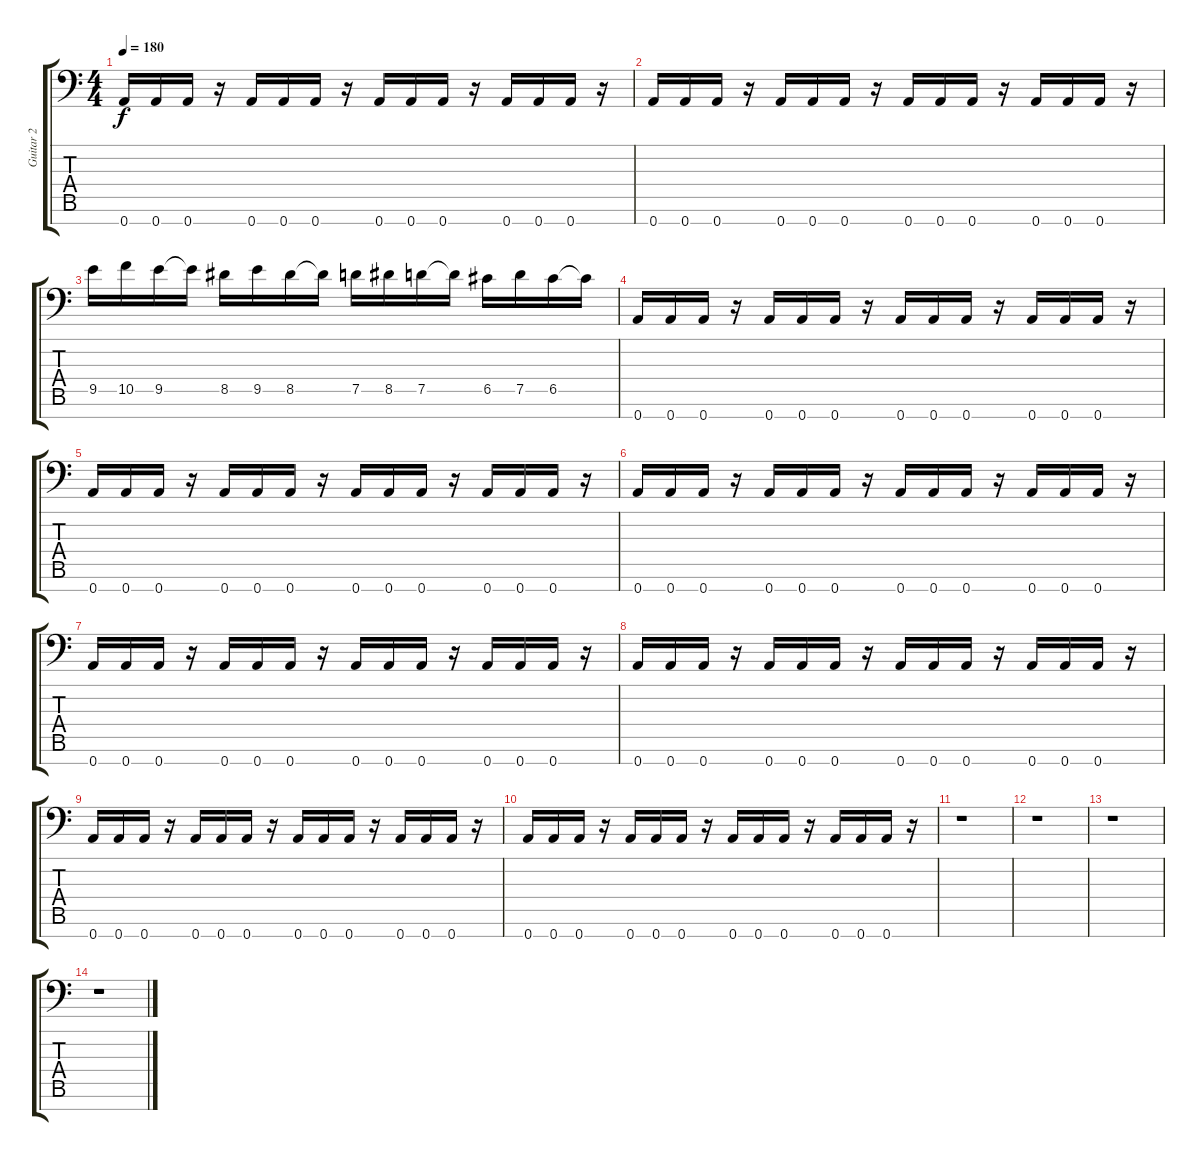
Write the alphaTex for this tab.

\track ("Guitar 2" "Guitar 2") {instrument distortionguitar}
\staff {score tabs}
\tuning (D4 A3 F3 C3 G2 D2 A1) {hide}
\ts (4 4)
\tempo 180
\clef f4
\ks c
0.7.16{dy f} 0.7.16 0.7.16 r.16 0.7.16 0.7.16 0.7.16 r.16 0.7.16 0.7.16 0.7.16 r.16 0.7.16 0.7.16 0.7.16 r.16 |
0.7.16 0.7.16 0.7.16 r.16 0.7.16 0.7.16 0.7.16 r.16 0.7.16 0.7.16 0.7.16 r.16 0.7.16 0.7.16 0.7.16 r.16 |
9.5.16 10.5.16 9.5.16 9.5{t}.16 8.5.16 9.5.16 8.5.16 8.5{t}.16 7.5.16 8.5.16 7.5.16 7.5{t}.16 6.5.16 7.5.16 6.5.16 6.5{t}.16 |
0.7.16 0.7.16 0.7.16 r.16 0.7.16 0.7.16 0.7.16 r.16 0.7.16 0.7.16 0.7.16 r.16 0.7.16 0.7.16 0.7.16 r.16 |
0.7.16 0.7.16 0.7.16 r.16 0.7.16 0.7.16 0.7.16 r.16 0.7.16 0.7.16 0.7.16 r.16 0.7.16 0.7.16 0.7.16 r.16 |
0.7.16 0.7.16 0.7.16 r.16 0.7.16 0.7.16 0.7.16 r.16 0.7.16 0.7.16 0.7.16 r.16 0.7.16 0.7.16 0.7.16 r.16 |
0.7.16 0.7.16 0.7.16 r.16 0.7.16 0.7.16 0.7.16 r.16 0.7.16 0.7.16 0.7.16 r.16 0.7.16 0.7.16 0.7.16 r.16 |
0.7.16 0.7.16 0.7.16 r.16 0.7.16 0.7.16 0.7.16 r.16 0.7.16 0.7.16 0.7.16 r.16 0.7.16 0.7.16 0.7.16 r.16 |
0.7.16 0.7.16 0.7.16 r.16 0.7.16 0.7.16 0.7.16 r.16 0.7.16 0.7.16 0.7.16 r.16 0.7.16 0.7.16 0.7.16 r.16 |
0.7.16 0.7.16 0.7.16 r.16 0.7.16 0.7.16 0.7.16 r.16 0.7.16 0.7.16 0.7.16 r.16 0.7.16 0.7.16 0.7.16 r.16 |
r.1 |
r.1 |
r.1 |
r.1
